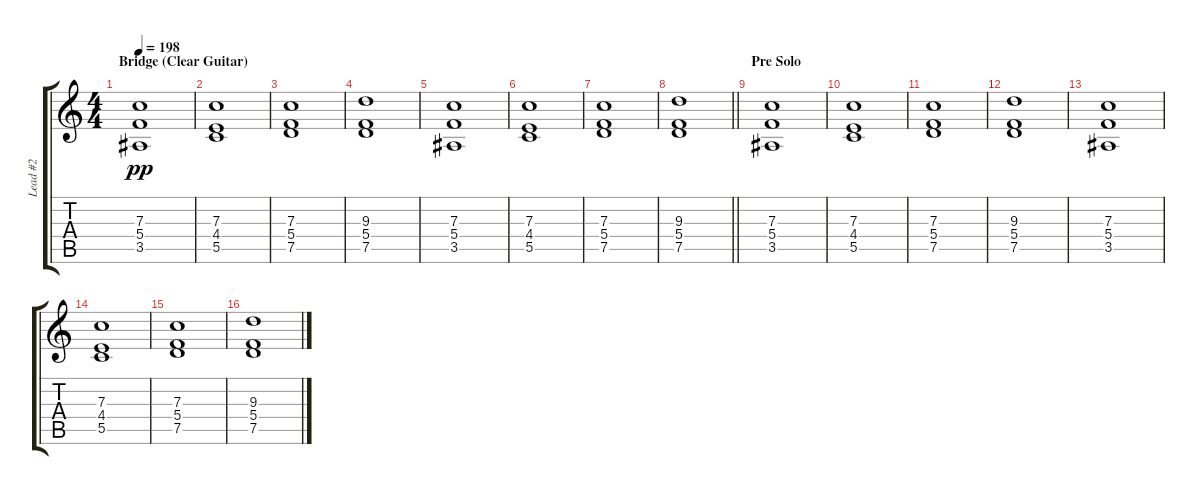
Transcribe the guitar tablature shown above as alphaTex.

\track ("Lead #2" "Lead #2") {instrument distortionguitar}
\staff {score tabs}
\tuning (D4 A3 F3 C3 G2 D2) {hide}
\ts (4 4)
\section ("" "Bridge (Clear Guitar)")
\tempo 198
\clef g2
\ks c
(7.3 5.4 3.5).1{dy pp} |
(7.3 4.4 5.5).1 |
(7.3 5.4 7.5).1 |
(9.3 5.4 7.5).1 |
(7.3 5.4 3.5).1 |
(7.3 4.4 5.5).1 |
(7.3 5.4 7.5).1 |
\barLineRight lightlight
(9.3 5.4 7.5).1 |
\section ("" "Pre Solo")
(7.3 5.4 3.5).1 |
(7.3 4.4 5.5).1 |
(7.3 5.4 7.5).1 |
(9.3 5.4 7.5).1 |
(7.3 5.4 3.5).1 |
(7.3 4.4 5.5).1 |
(7.3 5.4 7.5).1 |
(9.3 5.4 7.5).1
